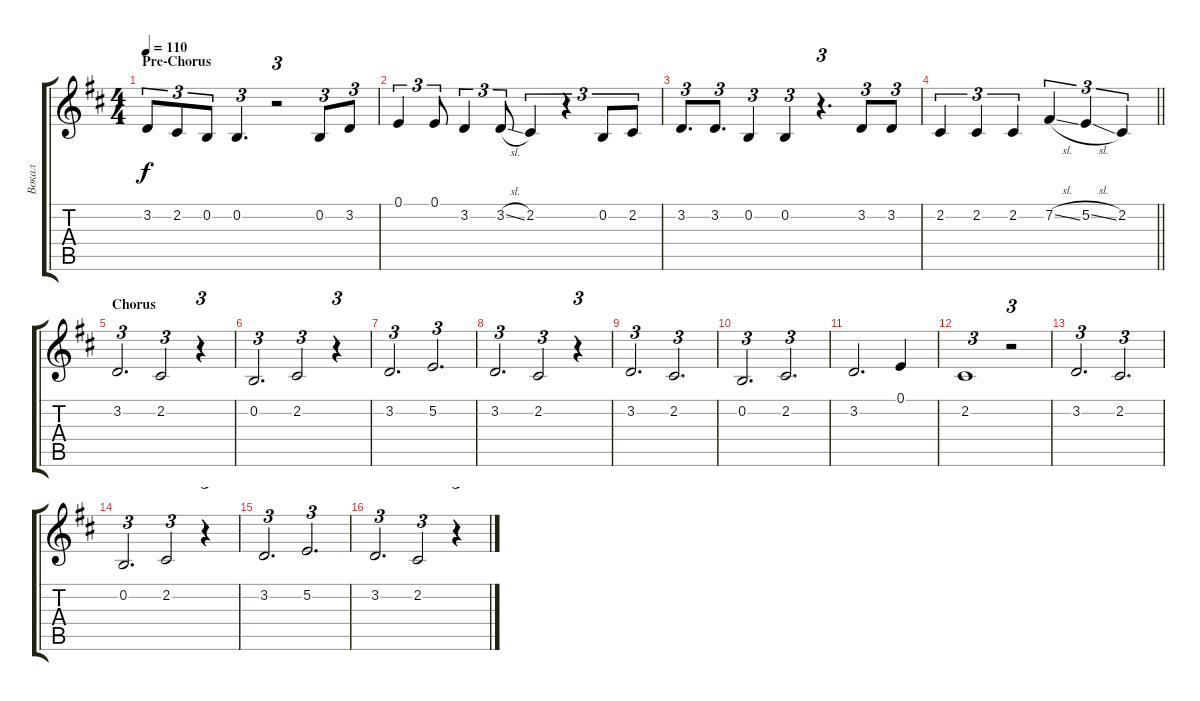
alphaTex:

\track ("Вокал" "Вокал") {instrument fx7echoes}
\staff {score tabs}
\tuning (E4 B3 G3 D3 A2 E2) {hide}
\ts (4 4)
\section ("" "Pre-Chorus")
\tempo 110
\clef g2
\ks bminor
3.2.8{tu (3 2) dy f} 2.2.8{tu (3 2)} 0.2.8{tu (3 2)} 0.2.4{d tu (3 2)} r.2{tu (3 2)} 0.2.8{tu (3 2)} 3.2.8{tu (3 2)} |
0.1.4{tu (3 2)} 0.1.8{tu (3 2)} 3.2.4{tu (3 2)} 3.2{sl}.8{tu (3 2)} 2.2.4{tu (3 2)} r.4{tu (3 2)} 0.2.8{tu (3 2)} 2.2.8{tu (3 2)} |
3.2.8{d tu (3 2)} 3.2.8{d tu (3 2)} 0.2.4{tu (3 2)} 0.2.4{tu (3 2)} r.4{d tu (3 2)} 3.2.8{tu (3 2)} 3.2.8{tu (3 2)} |
\barLineRight lightlight
2.2.4{tu (3 2)} 2.2.4{tu (3 2)} 2.2.4{tu (3 2)} 7.2{sl}.4{tu (3 2)} 5.2{sl}.4{tu (3 2)} 2.2.4{tu (3 2)} |
\section ("" "Chorus")
3.2.2{d tu (3 2)} 2.2.2{tu (3 2)} r.4{tu (3 2)} |
0.2.2{d tu (3 2)} 2.2.2{tu (3 2)} r.4{tu (3 2)} |
3.2.2{d tu (3 2)} 5.2.2{d tu (3 2)} |
3.2.2{d tu (3 2)} 2.2.2{tu (3 2)} r.4{tu (3 2)} |
3.2.2{d tu (3 2)} 2.2.2{d tu (3 2)} |
0.2.2{d tu (3 2)} 2.2.2{d tu (3 2)} |
3.2.2{d} 0.1.4 |
2.2.1{tu (3 2)} r.2{tu (3 2)} |
3.2.2{d tu (3 2)} 2.2.2{d tu (3 2)} |
0.2.2{d tu (3 2)} 2.2.2{tu (3 2)} r.4{tu (3 2)} |
3.2.2{d tu (3 2)} 5.2.2{d tu (3 2)} |
3.2.2{d tu (3 2)} 2.2.2{tu (3 2)} r.4{tu (3 2)}
